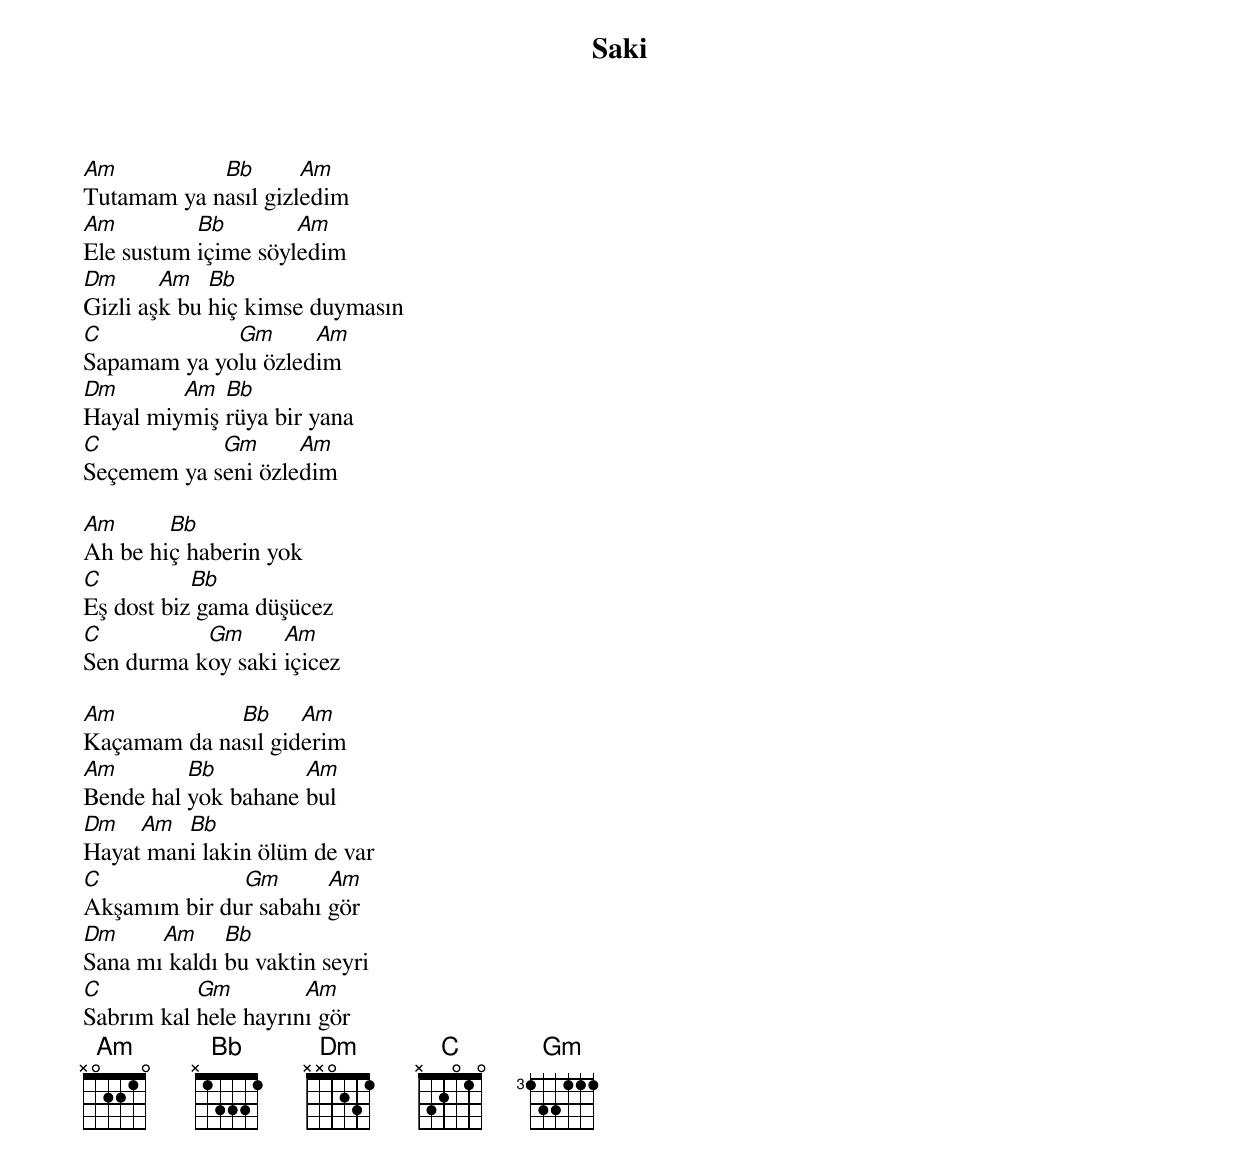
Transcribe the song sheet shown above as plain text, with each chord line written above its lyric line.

{title: Saki}
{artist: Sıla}

Am          Bb       Am
Tutamam ya nasıl gizledim
Am         Bb        Am
Ele sustum içime söyledim
Dm      Am   Bb
Gizli aşk bu hiç kimse duymasın
C            Gm      Am
Sapamam ya yolu özledim
Dm       Am  Bb
Hayal miymiş rüya bir yana
C           Gm      Am
Seçemem ya seni özledim

Am      Bb
Ah be hiç haberin yok
C          Bb
Eş dost biz gama düşücez
C          Gm      Am
Sen durma koy saki içicez

Am           Bb     Am
Kaçamam da nasıl giderim
Am        Bb         Am
Bende hal yok bahane bul
Dm   Am  Bb
Hayat mani lakin ölüm de var
C             Gm       Am
Akşamım bir dur sabahı gör
Dm     Am     Bb
Sana mı kaldı bu vaktin seyri
C          Gm         Am
Sabrım kal hele hayrını gör
